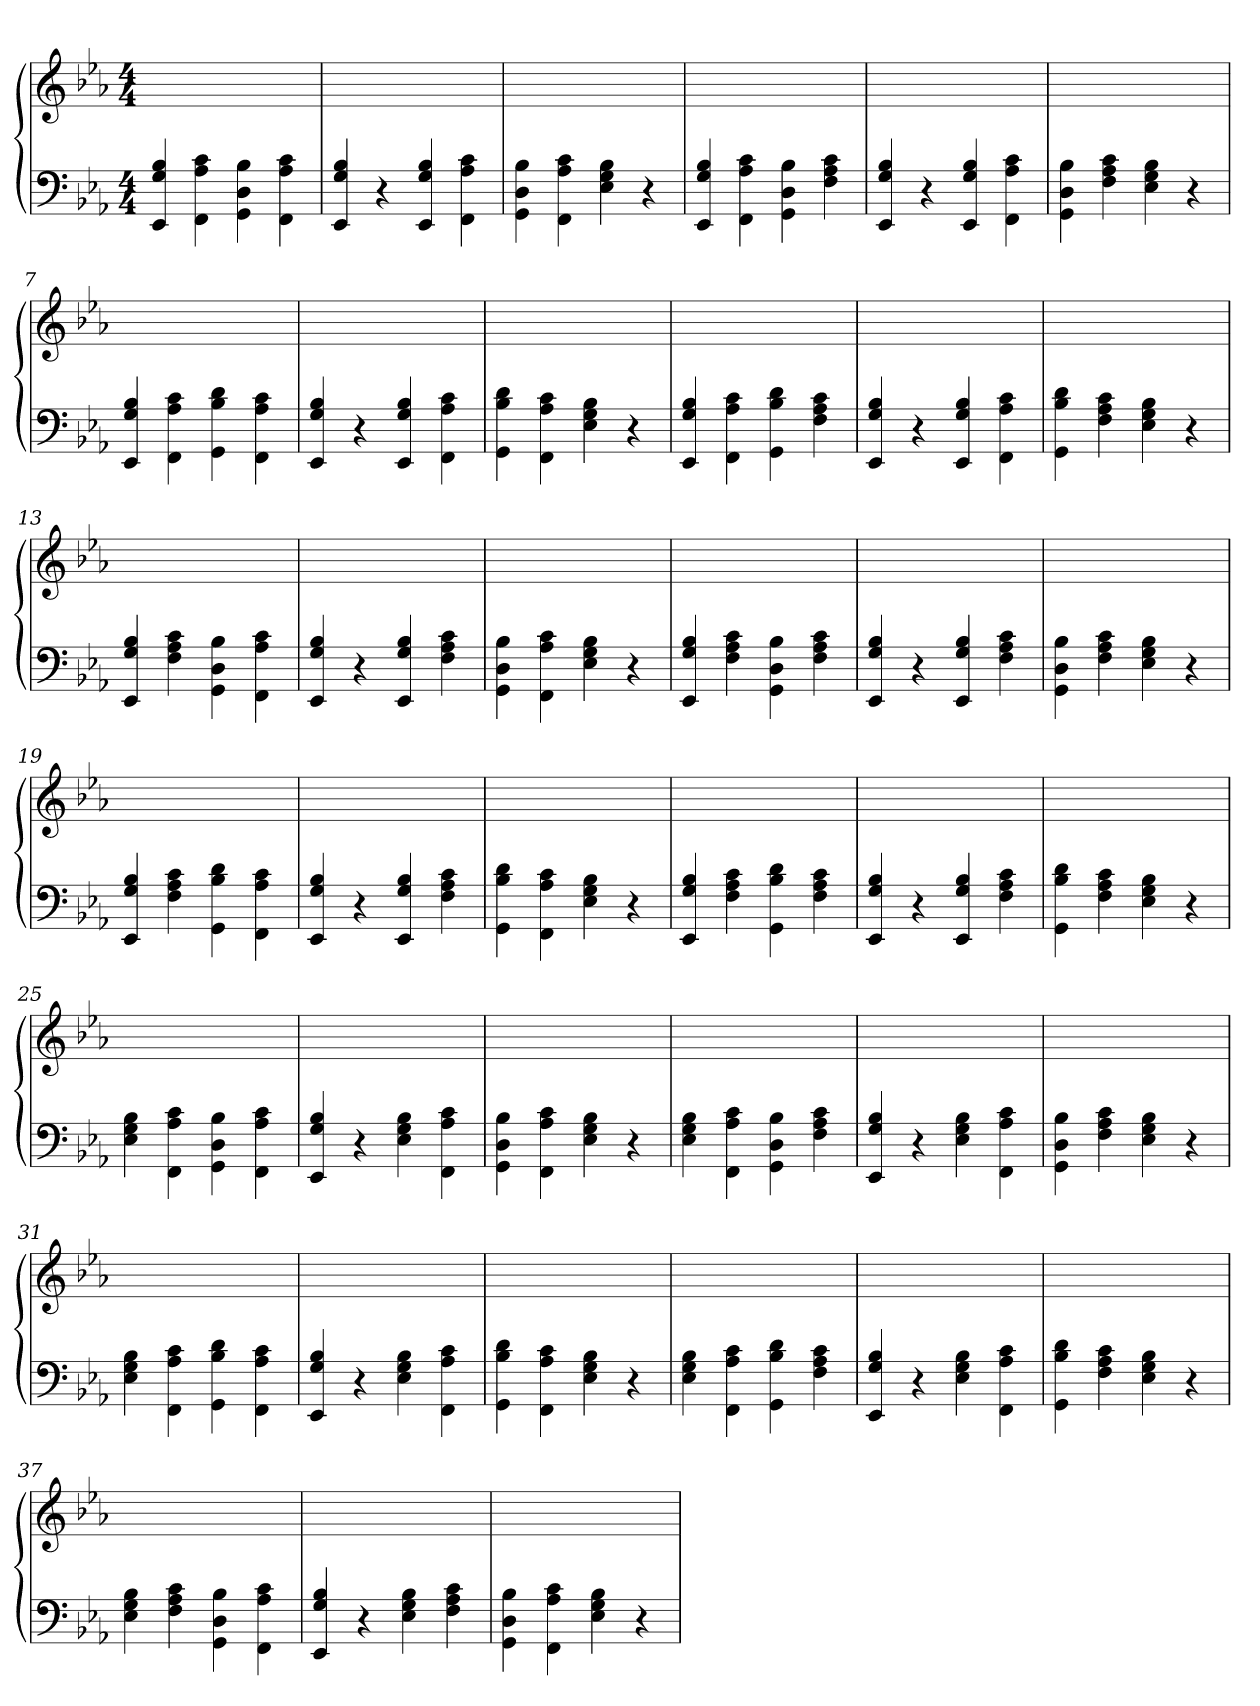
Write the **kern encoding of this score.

**kern	**kern
*part2	*part1
*staff2	*staff1
*clefF4	*clefG2
*k[b-e-a-]	*k[b-e-a-]
*E-:	*E-:
*M4/4	*M4/4
*MM60	*MM60
=1	=1
4EE- 4G 4B-	1ryy
4FF 4A- 4c	.
4GG 4D 4B-	.
4FF 4A- 4c	.
=2	=2
4EE- 4G 4B-	1ryy
4r	.
4EE- 4G 4B-	.
4FF 4A- 4c	.
=3	=3
4GG 4D 4B-	1ryy
4FF 4A- 4c	.
4E- 4G 4B-	.
4r	.
=4	=4
4EE- 4G 4B-	1ryy
4FF 4A- 4c	.
4GG 4D 4B-	.
4F 4A- 4c	.
=5	=5
4EE- 4G 4B-	1ryy
4r	.
4EE- 4G 4B-	.
4FF 4A- 4c	.
=6	=6
4GG 4D 4B-	1ryy
4F 4A- 4c	.
4E- 4G 4B-	.
4r	.
=7	=7
4EE- 4G 4B-	1ryy
4FF 4A- 4c	.
4GG 4B- 4d	.
4FF 4A- 4c	.
=8	=8
4EE- 4G 4B-	1ryy
4r	.
4EE- 4G 4B-	.
4FF 4A- 4c	.
=9	=9
4GG 4B- 4d	1ryy
4FF 4A- 4c	.
4E- 4G 4B-	.
4r	.
=10	=10
4EE- 4G 4B-	1ryy
4FF 4A- 4c	.
4GG 4B- 4d	.
4F 4A- 4c	.
=11	=11
4EE- 4G 4B-	1ryy
4r	.
4EE- 4G 4B-	.
4FF 4A- 4c	.
=12	=12
4GG 4B- 4d	1ryy
4F 4A- 4c	.
4E- 4G 4B-	.
4r	.
=13	=13
4EE- 4G 4B-	1ryy
4F 4A- 4c	.
4GG 4D 4B-	.
4FF 4A- 4c	.
=14	=14
4EE- 4G 4B-	1ryy
4r	.
4EE- 4G 4B-	.
4F 4A- 4c	.
=15	=15
4GG 4D 4B-	1ryy
4FF 4A- 4c	.
4E- 4G 4B-	.
4r	.
=16	=16
4EE- 4G 4B-	1ryy
4F 4A- 4c	.
4GG 4D 4B-	.
4F 4A- 4c	.
=17	=17
4EE- 4G 4B-	1ryy
4r	.
4EE- 4G 4B-	.
4F 4A- 4c	.
=18	=18
4GG 4D 4B-	1ryy
4F 4A- 4c	.
4E- 4G 4B-	.
4r	.
=19	=19
4EE- 4G 4B-	1ryy
4F 4A- 4c	.
4GG 4B- 4d	.
4FF 4A- 4c	.
=20	=20
4EE- 4G 4B-	1ryy
4r	.
4EE- 4G 4B-	.
4F 4A- 4c	.
=21	=21
4GG 4B- 4d	1ryy
4FF 4A- 4c	.
4E- 4G 4B-	.
4r	.
=22	=22
4EE- 4G 4B-	1ryy
4F 4A- 4c	.
4GG 4B- 4d	.
4F 4A- 4c	.
=23	=23
4EE- 4G 4B-	1ryy
4r	.
4EE- 4G 4B-	.
4F 4A- 4c	.
=24	=24
4GG 4B- 4d	1ryy
4F 4A- 4c	.
4E- 4G 4B-	.
4r	.
=25	=25
4E- 4G 4B-	1ryy
4FF 4A- 4c	.
4GG 4D 4B-	.
4FF 4A- 4c	.
=26	=26
4EE- 4G 4B-	1ryy
4r	.
4E- 4G 4B-	.
4FF 4A- 4c	.
=27	=27
4GG 4D 4B-	1ryy
4FF 4A- 4c	.
4E- 4G 4B-	.
4r	.
=28	=28
4E- 4G 4B-	1ryy
4FF 4A- 4c	.
4GG 4D 4B-	.
4F 4A- 4c	.
=29	=29
4EE- 4G 4B-	1ryy
4r	.
4E- 4G 4B-	.
4FF 4A- 4c	.
=30	=30
4GG 4D 4B-	1ryy
4F 4A- 4c	.
4E- 4G 4B-	.
4r	.
=31	=31
4E- 4G 4B-	1ryy
4FF 4A- 4c	.
4GG 4B- 4d	.
4FF 4A- 4c	.
=32	=32
4EE- 4G 4B-	1ryy
4r	.
4E- 4G 4B-	.
4FF 4A- 4c	.
=33	=33
4GG 4B- 4d	1ryy
4FF 4A- 4c	.
4E- 4G 4B-	.
4r	.
=34	=34
4E- 4G 4B-	1ryy
4FF 4A- 4c	.
4GG 4B- 4d	.
4F 4A- 4c	.
=35	=35
4EE- 4G 4B-	1ryy
4r	.
4E- 4G 4B-	.
4FF 4A- 4c	.
=36	=36
4GG 4B- 4d	1ryy
4F 4A- 4c	.
4E- 4G 4B-	.
4r	.
=37	=37
4E- 4G 4B-	1ryy
4F 4A- 4c	.
4GG 4D 4B-	.
4FF 4A- 4c	.
=38	=38
4EE- 4G 4B-	1ryy
4r	.
4E- 4G 4B-	.
4F 4A- 4c	.
=39	=39
4GG 4D 4B-	1ryy
4FF 4A- 4c	.
4E- 4G 4B-	.
4r	.
=	=
*-	*-
